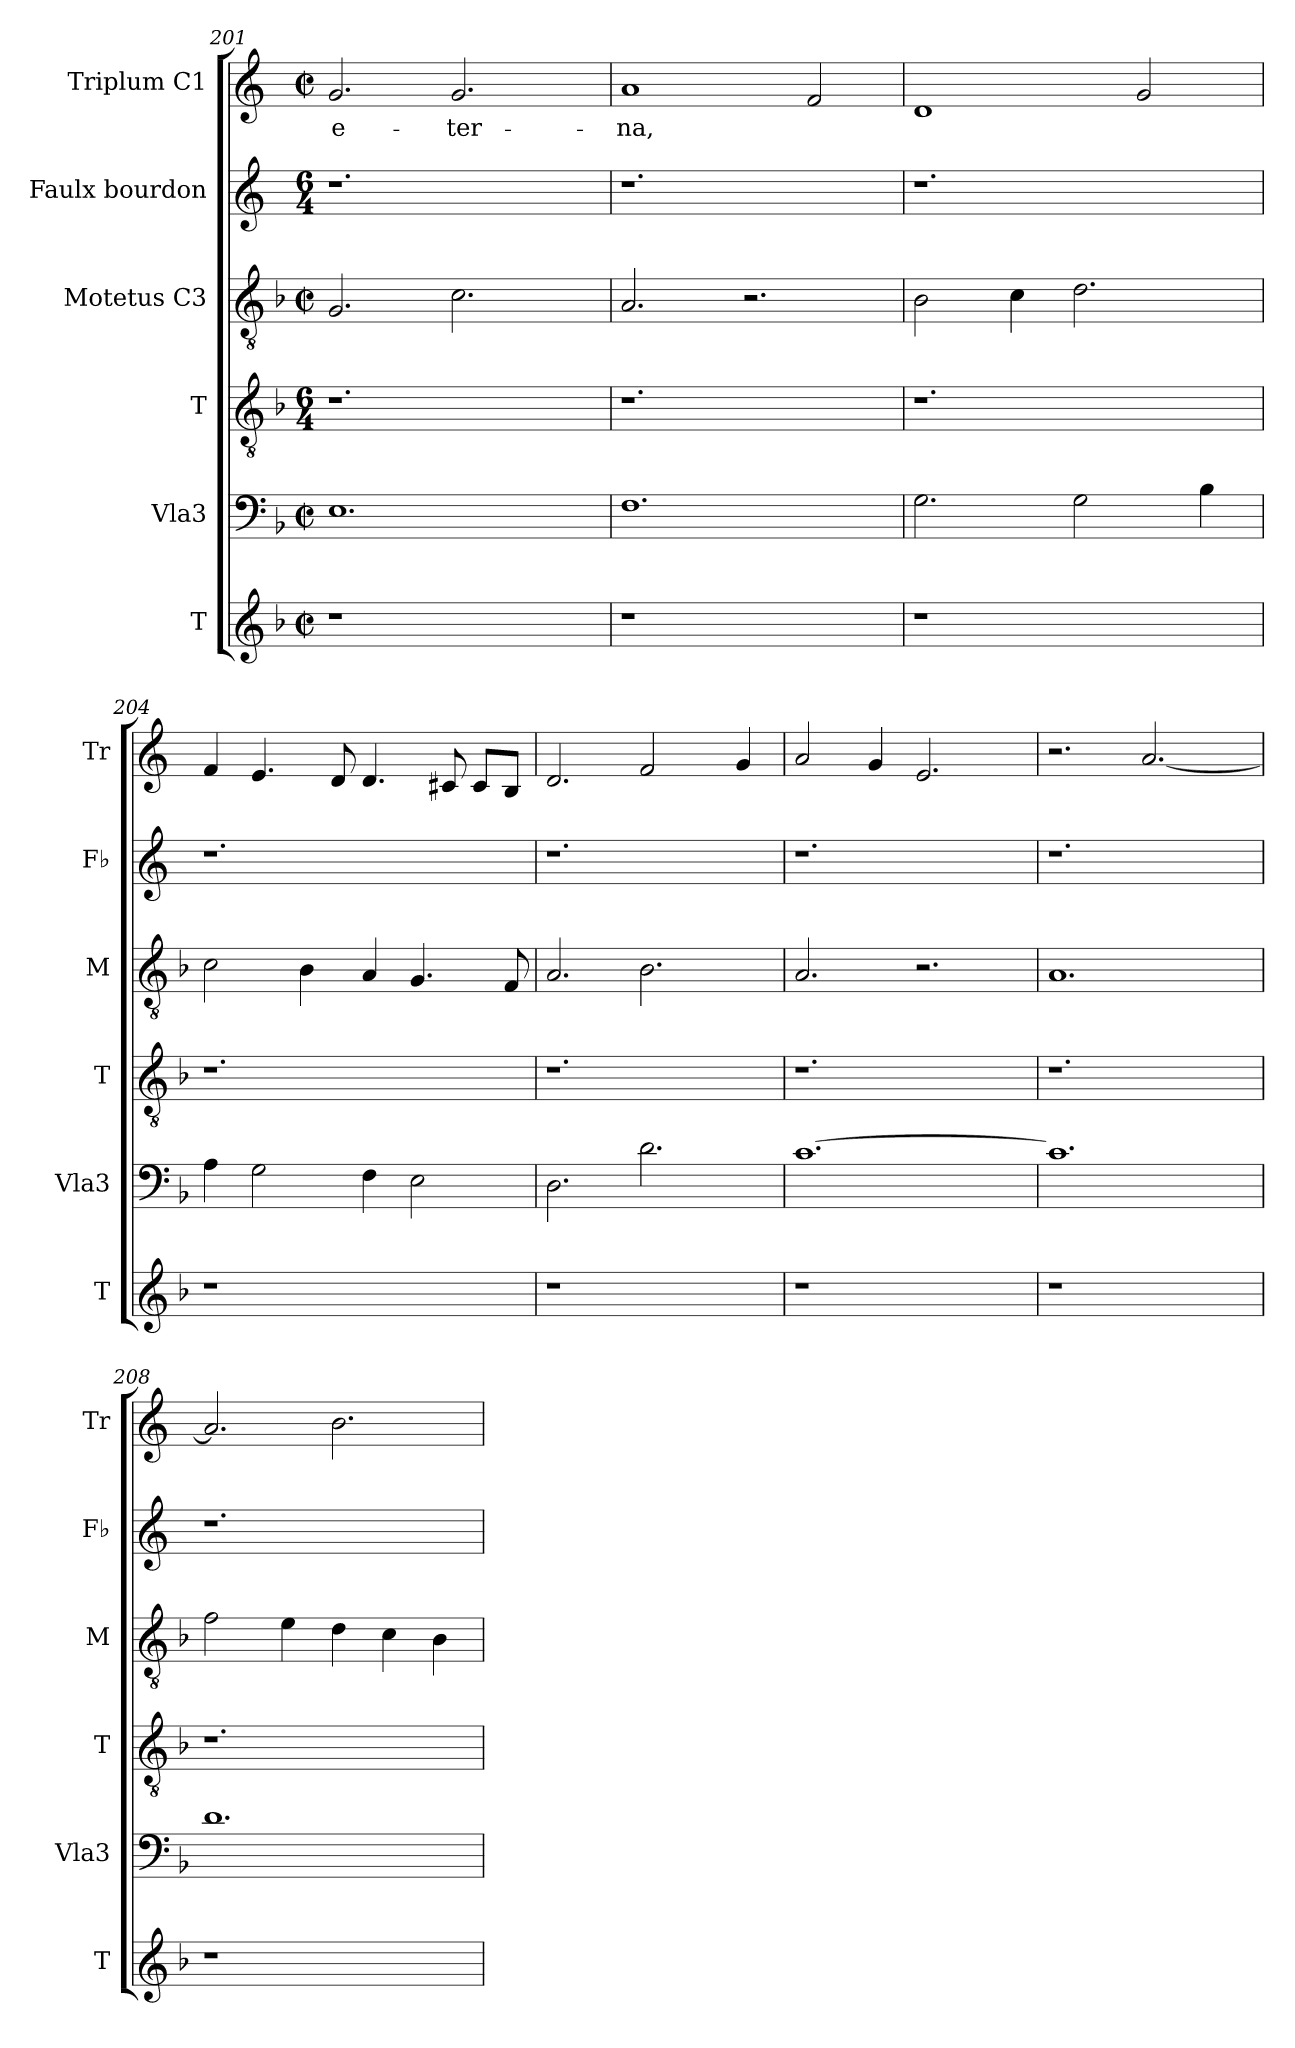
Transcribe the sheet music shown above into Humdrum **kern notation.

**kern	**kern	**kern	**kern	**kern	**kern	**text
*part6	*part5	*part4	*part3	*part2	*part1	*part1
*staff6	*staff5	*staff4	*staff3	*staff2	*staff1	*staff1
*I"T	*I"Vla3	*I"T	*I"Motetus C3	*I"Faulx bourdon	*I"Triplum C1	*
*I'T	*I'Vla3	*I'T	*I'M	*I'Fb	*I'Tr	*
*clefG2	*clefF4	*clefGv2	*clefGv2	*clefG2	*clefG2	*
*	*	*	*	*ITrd-3c-5	*ITrd-3c-5	*
*k[b-]	*k[b-]	*k[b-]	*k[b-]	*k[b-]	*k[b-]	*
*F:	*F:	*F:	*F:	*F:	*F:	*
*M2/2	*M2/2	*M6/4	*M2/2	*M6/4	*M2/2	*
*met(c|)	*met(c|)	*	*met(c|)	*	*met(c|)	*
=201	=201	=201	=201	=201	=201	=201
!	!	!	!	!	!	!LO:LY:b
1r	1.E	1.r	2.G/	1.r	2.cc/	e-
!	!	!	!	!	!	!LO:LY:b
.	.	.	2.c\	.	2.cc/	-ter-
2ryy	.	.	.	.	.	.
=202	=202	=202	=202	=202	=202	=202
!	!	!	!	!	!	!LO:LY:b
1r	1.F	1.r	2.A/	1.r	1dd	-na,
.	.	.	2.r	.	.	.
2ryy	.	.	.	.	2b-/	.
=203	=203	=203	=203	=203	=203	=203
1r	2.G\	1.r	2B-\	1.r	1g	.
.	.	.	4c\	.	.	.
.	2G\	.	2.d\	.	.	.
2ryy	.	.	.	.	2cc/	.
.	4B-\	.	.	.	.	.
=204	=204	=204	=204	=204	=204	=204
1r	4A\	1.r	2c\	1.r	4b-/	.
.	2G\	.	.	.	4.a/	.
.	.	.	4B-\	.	.	.
.	.	.	.	.	8g/	.
.	4F\	.	4A/	.	4.g/	.
2ryy	2E\	.	4.G/	.	.	.
.	.	.	.	.	8f#X/	.
.	.	.	.	.	8f#/L	.
.	.	.	8F/	.	8e/J	.
=205	=205	=205	=205	=205	=205	=205
1r	2.D\	1.r	2.A/	1.r	2.g/	.
.	2.d\	.	2.B-\	.	2b-/	.
2ryy	.	.	.	.	.	.
.	.	.	.	.	4cc/	.
=206	=206	=206	=206	=206	=206	=206
1r	[<1.c	1.r	2.A/	1.r	2dd/	.
.	.	.	.	.	4cc/	.
.	.	.	2.r	.	2.a/	.
2ryy	.	.	.	.	.	.
!!LO:LB:g=z
=207	=207	=207	=207	=207	=207	=207
1r	1.c]	1.r	1.A	1.r	2.r	.
.	.	.	.	.	[<2.dd/	.
2ryy	.	.	.	.	.	.
=208	=208	=208	=208	=208	=208	=208
1r	1.d	1.r	2f\	1.r	2.dd/]	.
.	.	.	4e\	.	.	.
.	.	.	4d\	.	2.ee\	.
2ryy	.	.	4c\	.	.	.
.	.	.	4B-\	.	.	.
=	=	=	=	=	=	=
*-	*-	*-	*-	*-	*-	*-
